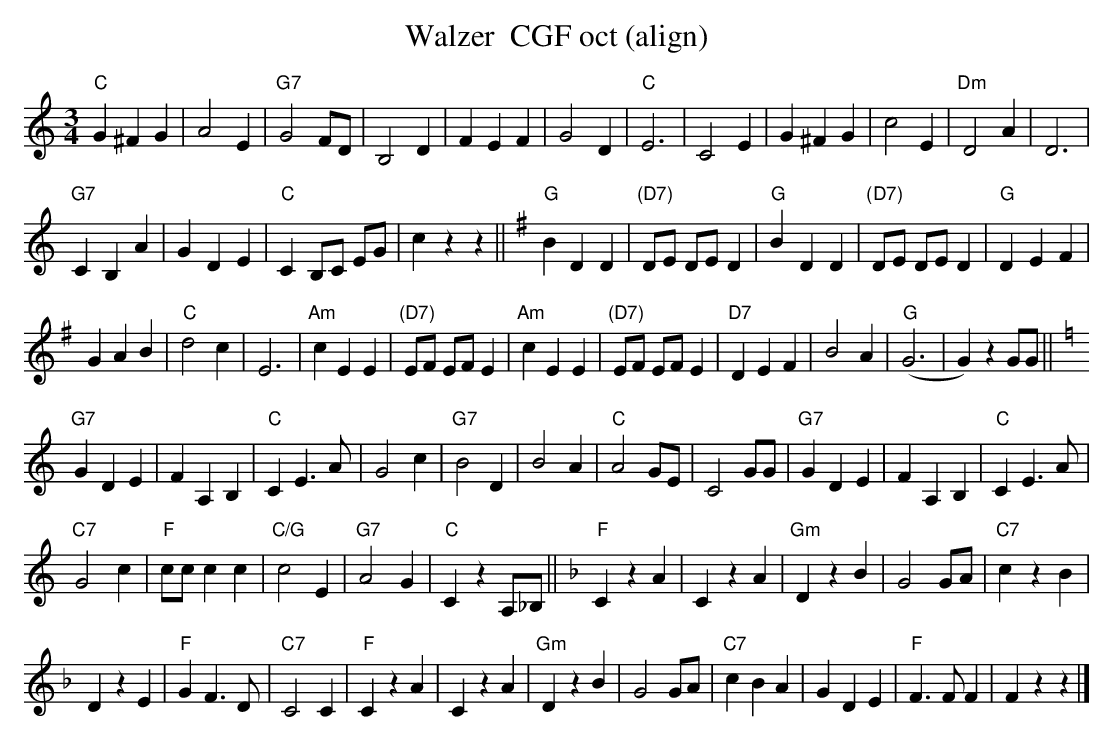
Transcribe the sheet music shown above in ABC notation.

X:1
T:Walzer  CGF oct (align)
M:3/4
L:1/4
K:Cmaj%%MIDI gchordon
"C"G^FG | A2E | "G7"G2F/2D/2 | B,2D | FEF | G2D | "C"E3 | C2E | G^FG | c2E | \
"Dm"D2A | D3 |
"G7"CB,A | GDE | "C"CB,/2C/2 E/2G/2 | czz || [K:Gmaj] "G"BDD | "(D7)"D/2E/2 D/2E/2D | "G"BDD | \
"(D7)"D/2E/2 D/2E/2 D | "G"DEF |
GAB | "C"d2c | E3 | "Am"cEE | "(D7)"E/2F/2 E/2F/2E | "Am"cEE | "(D7)"E/2F/2 E/2F/2E | \
"D7"DEF | B2A | "G"(G3 |G )zG/2G/2 || [K:Cmaj]
"G7"GDE | FA,B, | "C"CE>A | G2c | "G7"B2D | B2A | \
"C"A2G/2E/2 | C2G/2G/2 | "G7"GDE | FA,B, | "C"CE>A |
"C7"G2c | "F"c/2c/2 cc | "C/G"c2E | "G7"A2G | \
"C"CzA,/2_B,/2 || [K:Fmaj] "F"CzA | CzA | "Gm"DzB | G2G/2A/2 | "C7"czB |
DzE | "F"GF>D | "C7"C2C | \
"F"CzA | CzA | "Gm"DzB | G2G/2A/2 | "C7"cBA | GDE | "F"F>FF | Fzz |]
